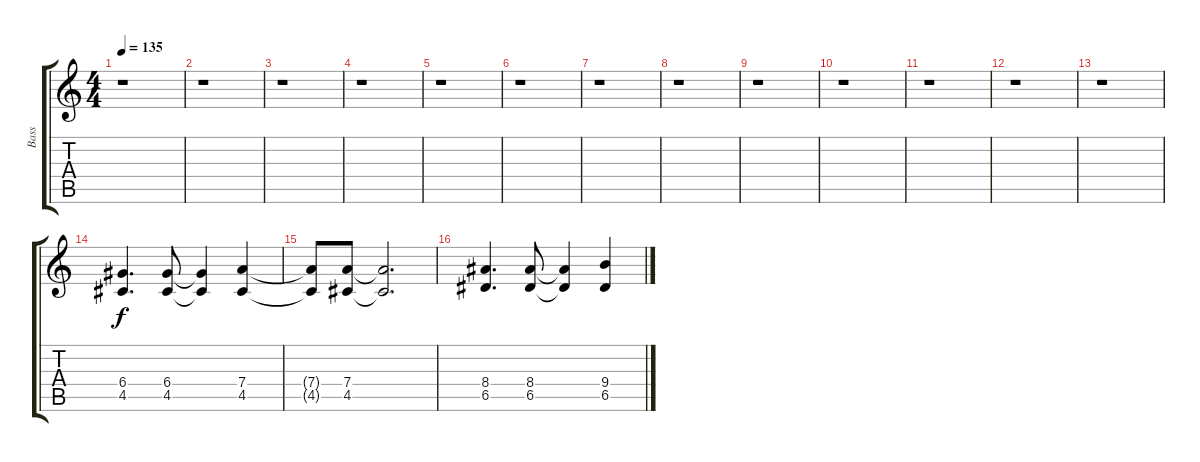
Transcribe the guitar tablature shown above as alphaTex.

\track ("Bass" "Bass") {instrument acousticbass}
\staff {score tabs}
\tuning (E4 B3 G3 D3 A2 E2) {hide}
\ts (4 4)
\tempo 135
\clef g2
\ks c
r.1{dy f} |
r.1 |
r.1 |
r.1 |
r.1 |
r.1 |
r.1 |
r.1 |
r.1 |
r.1 |
r.1 |
r.1 |
r.1 |
(6.4 4.5).4{d} (6.4 4.5).8 (6.4{t} 4.5{t}).4 (7.4 4.5).4 |
(7.4{t} 4.5{t}).8 (7.4 4.5).8 (7.4{t} 4.5{t}).2{d} |
(8.4 6.5).4{d} (8.4 6.5).8 (8.4{t} 6.5{t}).4 (9.4 6.5).4
